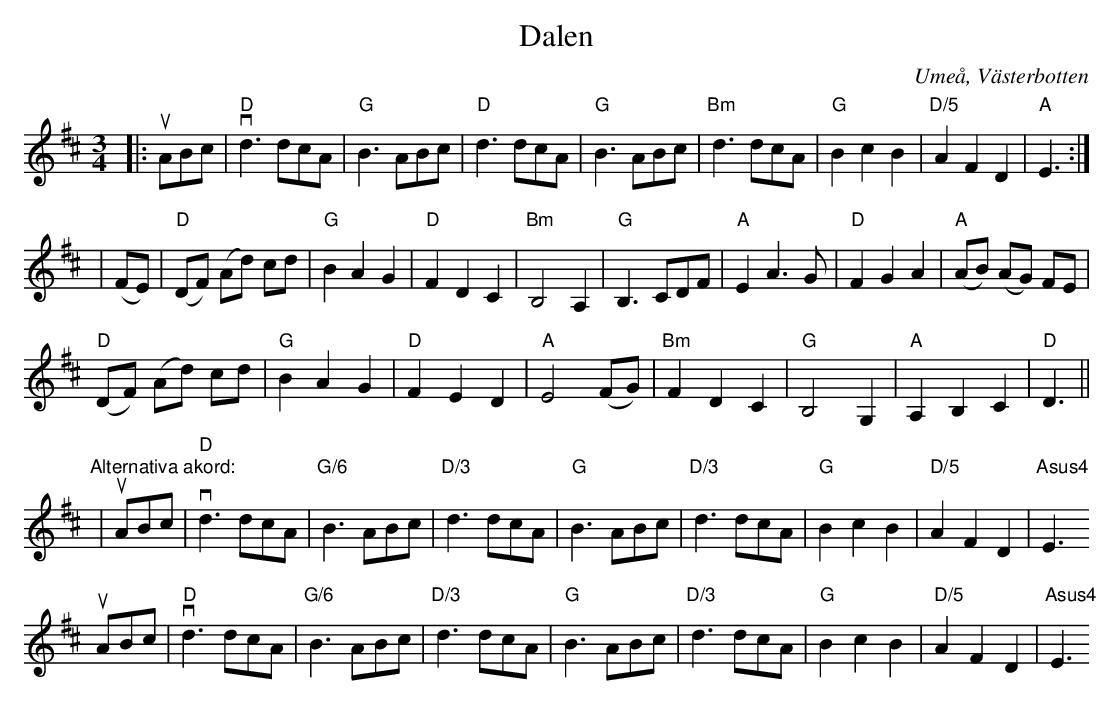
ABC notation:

X:1
T:Dalen
O:Umeå, Västerbotten
M:3/4
L:1/8
K:D
|: uABc | "D"vd3 dcA | "G"B3 ABc | "D" d3 dcA | "G"B3 ABc | "Bm"d3 dcA | "G"B2 c2 B2 | "D/5"A2 F2 D2 | "A"E3 :|
| (FE) | "D"(DF) (Ad) cd | "G"B2 A2 G2 | "D"F2 D2 C2 | "Bm"B,4 A,2 | "G"B,3 CDF | "A"E2 A3 G | "D"F2 G2 A2 | "A"(AB) (AG) FE |
 "D"(DF) (Ad) cd | "G"B2 A2 G2 | "D"F2 E2 D2 | "A"E4 (FG) | "Bm"F2 D2 C2 | "G"B,4 G,2 | "A"A,2 B,2 C2 | "D"D3 ||
" "
"Alternativa akord:"
| uABc | "D"vd3 dcA | "G/6"B3 ABc | "D/3" d3 dcA | "G"B3 ABc | "D/3"d3 dcA | "G"B2 c2 B2 | " D/5"A2 F2 D2 | "Asus4"E3
uABc | "D"vd3 dcA | "G/6"B3 ABc | "D/3" d3 dcA | "G"B3 ABc | "D/3"d3 dcA | "G"B2 c2 B2 | " D/5"A2 F2 D2 | "Asus4"E3
|
